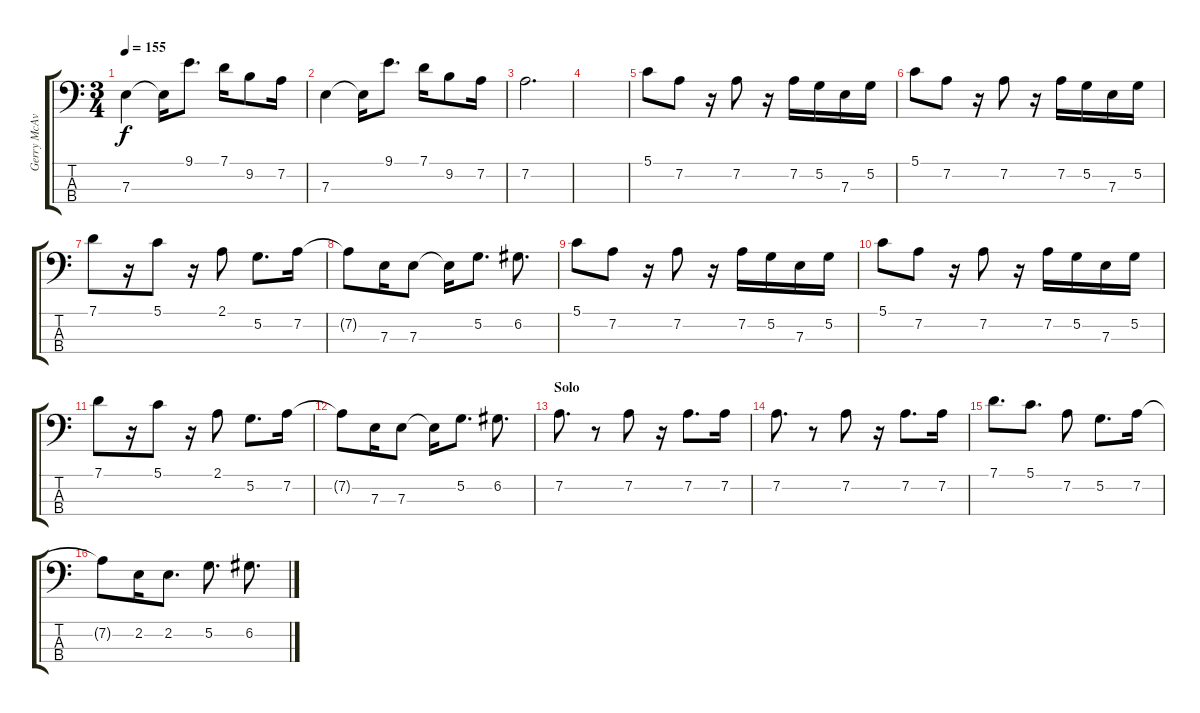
\track ("Gerry McAvoy" "Gerry McAv") {instrument electricbasspick}
\staff {score tabs}
\tuning (G2 D2 A1 E1) {hide}
\ts (3 4)
\tempo 155
\clef f4
\ks c
7.3.4{dy f} 7.3{t}.16 9.1.8{d} 7.1.16 9.2.8 7.2.16 |
7.3.4 7.3{t}.16 9.1.8{d} 7.1.16 9.2.8 7.2.16 |
7.2.2{d} |
|
5.1.8 7.2.8 r.16 7.2.8 r.16 7.2.16 5.2.16 7.3.16 5.2.16 |
5.1.8 7.2.8 r.16 7.2.8 r.16 7.2.16 5.2.16 7.3.16 5.2.16 |
7.1.8 r.16 5.1.8 r.16 2.1.8 5.2.8{d} 7.2.16 |
7.2{t}.8 7.3.16 7.3.8 7.3{t}.16 5.2.8{d} 6.2.8{d} |
5.1.8 7.2.8 r.16 7.2.8 r.16 7.2.16 5.2.16 7.3.16 5.2.16 |
5.1.8 7.2.8 r.16 7.2.8 r.16 7.2.16 5.2.16 7.3.16 5.2.16 |
7.1.8 r.16 5.1.8 r.16 2.1.8 5.2.8{d} 7.2.16 |
7.2{t}.8 7.3.16 7.3.8 7.3{t}.16 5.2.8{d} 6.2.8{d} |
\section ("" "Solo")
7.2.8{d} r.8 7.2.8 r.16 7.2.8{d} 7.2.16 |
7.2.8{d} r.8 7.2.8 r.16 7.2.8{d} 7.2.16 |
7.1.8{d} 5.1.8{d} 7.2.8 5.2.8{d} 7.2.16 |
7.2{t}.8 2.2.16 2.2.8{d} 5.2.8{d} 6.2.8{d}
